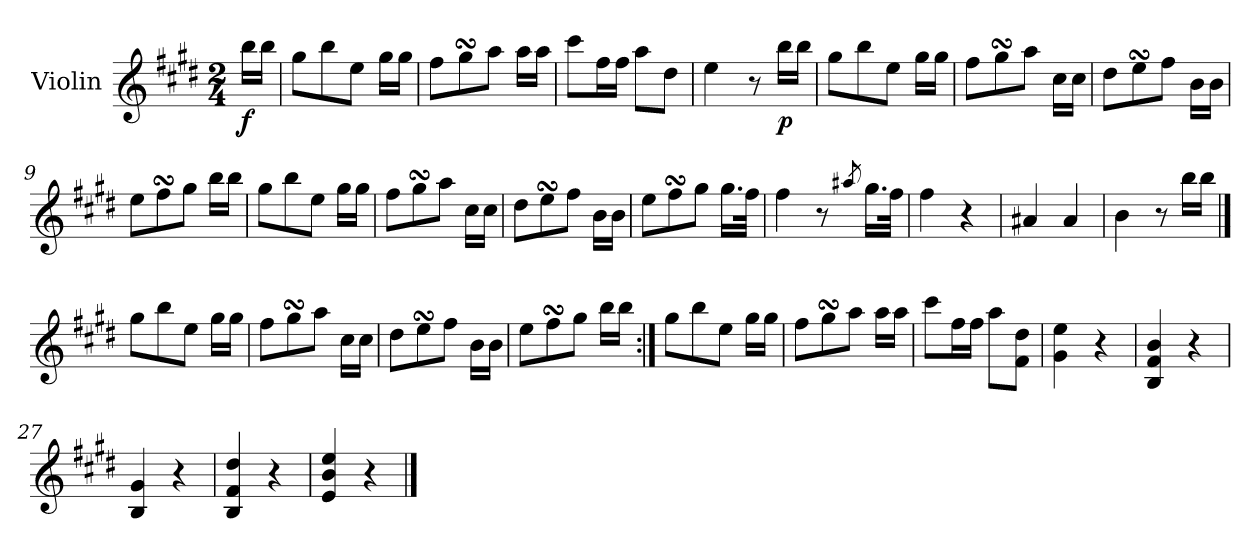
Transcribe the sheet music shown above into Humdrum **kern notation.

**kern	**dynam
*part1	*part1
*staff1	*staff1
*I"Violin	*
*I'Vln.	*
*clefG2	*
*k[f#c#g#d#]	*
*M2/4	*
=1	=1
!	!LO:DY:b
16bb\LL	f
16bb\JJ	.
=2	=2
8gg#\L	.
8bb\	.
8ee\J	.
16gg#\LL	.
16gg#\JJ	.
=3	=3
8ff#\L	.
8gg#sSsS\	.
8aa\J	.
16aa\LL	.
16aa\JJ	.
=4	=4
8ccc#\L	.
16ff#\L	.
16ff#\JJ	.
8aa\L	.
8dd#\J	.
=5	=5
4ee\	.
8r	.
!	!LO:DY:b
16bb\LL	p
16bb\JJ	.
=6	=6
8gg#\L	.
8bb\	.
8ee\J	.
16gg#\LL	.
16gg#\JJ	.
=7	=7
8ff#\L	.
8gg#sSsS\	.
8aa\J	.
16cc#\LL	.
16cc#\JJ	.
!!LO:LB:g=z
=8	=8
8dd#\L	.
8eesSSs\	.
8ff#\J	.
16b\LL	.
16b\JJ	.
=9	=9
8ee\L	.
8ff#sSSS\	.
8gg#\J	.
16bb\LL	.
16bb\JJ	.
=10	=10
8gg#\L	.
8bb\	.
8ee\J	.
16gg#\LL	.
16gg#\JJ	.
=11	=11
8ff#\L	.
8gg#sSsS\	.
8aa\J	.
16cc#\LL	.
16cc#\JJ	.
=12	=12
8dd#\L	.
8eesSSs\	.
8ff#\J	.
16b\LL	.
16b\JJ	.
=13	=13
8ee\L	.
8ff#sSSS\	.
8gg#\J	.
16.gg#\LL	.
32ff#\JJk	.
!!LO:LB:g=z
=14	=14
4ff#\	.
8r	.
8qaa#X/	.
16.gg#\LL	.
32ff#\JJk	.
=15	=15
4ff#\	.
4r	.
=16	=16
4a#X/	.
4a#/	.
=17	=17
4b\	.
8r	.
16bb\LL	.
16bb\JJ	.
==18	==18
8gg#\L	.
8bb\	.
8ee\J	.
16gg#\LL	.
16gg#\JJ	.
=19	=19
8ff#\L	.
8gg#sSsS\	.
8aa\J	.
16cc#\LL	.
16cc#\JJ	.
=20	=20
8dd#\L	.
8eesSSs\	.
8ff#\J	.
16b\LL	.
16b\JJ	.
!!LO:LB:g=z
=21	=21
8ee\L	.
8ff#sSSS\	.
8gg#\J	.
16bb\LL	.
16bb\JJ	.
=22:|!	=22:|!
8gg#\L	.
8bb\	.
8ee\J	.
16gg#\LL	.
16gg#\JJ	.
=23	=23
8ff#\L	.
8gg#sSsS\	.
8aa\J	.
16aa\LL	.
16aa\JJ	.
=24	=24
8ccc#\L	.
16ff#\L	.
16ff#\JJ	.
8aa\L	.
8f#\ 8dd#\J	.
=25	=25
4g#\ 4ee\	.
4r	.
=26	=26
4B/ 4f#/ 4b/	.
4r	.
=27	=27
4B/ 4g#/	.
4r	.
=28	=28
4B/ 4f#/ 4dd#/	.
4r	.
!!LO:LB:g=z
=29	=29
4e/ 4b/ 4ee/	.
4r	.
==	==
*-	*-
